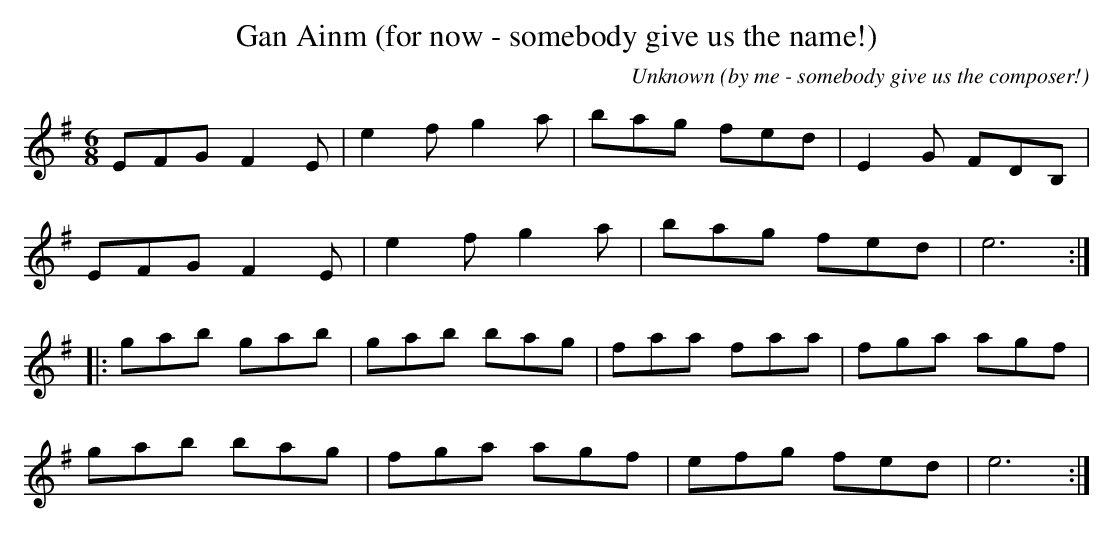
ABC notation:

X:1
T:Gan Ainm (for now - somebody give us the name!)
C:Unknown (by me - somebody give us the composer!)
M:6/8
L:1/8
K:G
EFG F2E|e2f g2a -|ba-g -fe-d|E2G FDB,|!
EFG F2E|e2f g2a -|ba-g -fe-d -|e6:|!
|:gab gab|gab bag|faa faa|fga agf|!
gab bag|fga agf|efg fed|e6:|!
